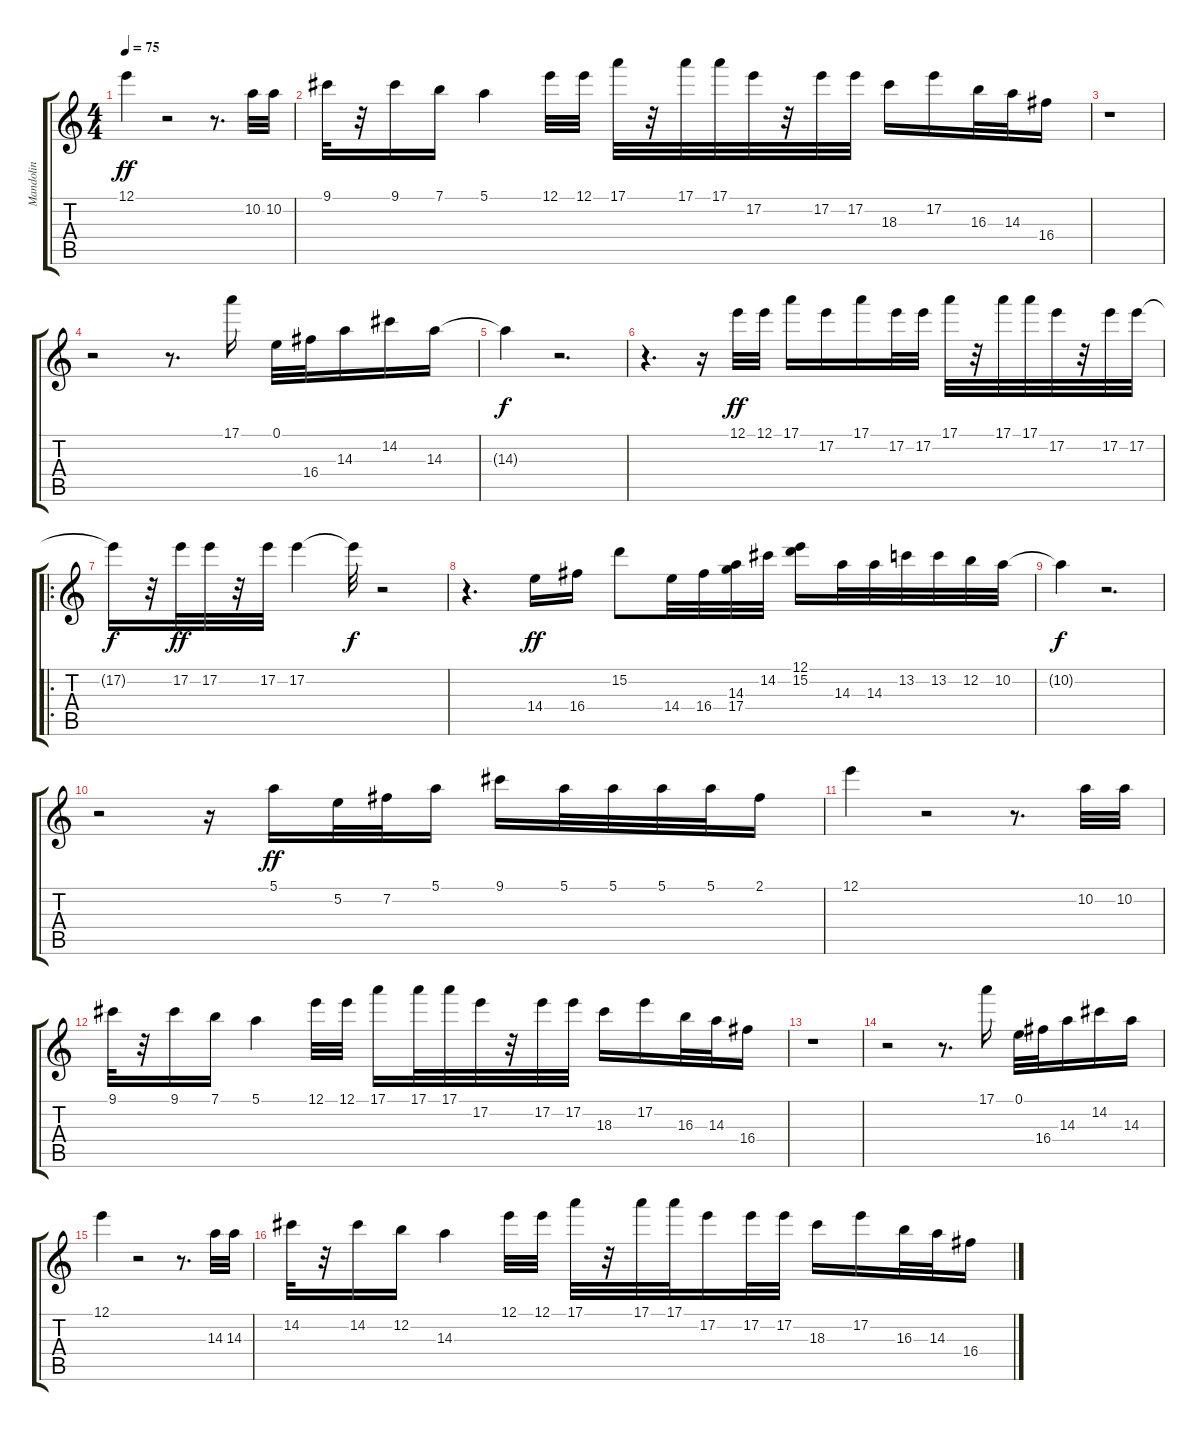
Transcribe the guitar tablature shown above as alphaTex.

\track ("Mandolin" "Mandolin") {instrument acousticguitarnylon}
\staff {score tabs}
\tuning (E4 B3 G3 D3 A2 E2) {hide}
\ts (4 4)
\tempo 75
\clef g2
\ks c
12.1.4{dy ff} r.2 r.8{d} 10.2.32 10.2.32 |
9.1.32 r.32 9.1.16 7.1.16 5.1.4 12.1.32 12.1.32 17.1.32 r.32 17.1.32 17.1.32 17.2.32 r.32 17.2.32 17.2.32 18.3.16 17.2.16 16.3.32 14.3.32 16.4.16 |
r.1 |
r.2 r.8{d} 17.1.16 0.1.32 16.4.32 14.3.16 14.2.16 14.3.16 |
14.3{t}.4{dy f} r.2{d} |
r.4{d} r.16 12.1.32{dy ff} 12.1.32 17.1.16 17.2.16 17.1.16 17.2.32 17.2.32 17.1.32 r.32 17.1.32 17.1.32 17.2.32 r.32 17.2.32 17.2.32 |
\ro
17.2{t}.16{dy f} r.32 17.2.32{dy ff} 17.2.32 r.32 17.2.32 17.2.4 17.2{t}.32{dy f} r.2 |
r.4{d} 14.4.16{dy ff} 16.4.16 15.2.8 14.4.32 16.4.32 (14.3 17.4).32 14.2.32 (12.1 15.2).16 14.3.32 14.3.32 13.2.32 13.2.32 12.2.32 10.2.32 |
10.2{t}.4{dy f} r.2{d} |
r.2 r.16 5.1.16{dy ff} 5.2.32 7.2.32 5.1.16 9.1.16 5.1.32 5.1.32 5.1.32 5.1.32 2.1.16 |
12.1.4 r.2 r.8{d} 10.2.32 10.2.32 |
9.1.32 r.32 9.1.16 7.1.16 5.1.4 12.1.32 12.1.32 17.1.16 17.1.32 17.1.32 17.2.32 r.32 17.2.32 17.2.32 18.3.16 17.2.16 16.3.32 14.3.32 16.4.16 |
r.1 |
r.2 r.8{d} 17.1.16 0.1.32 16.4.32 14.3.16 14.2.16 14.3.16 |
12.1.4 r.2 r.8{d} 14.3.32 14.3.32 |
14.2.32 r.32 14.2.16 12.2.16 14.3.4 12.1.32 12.1.32 17.1.32 r.32 17.1.32 17.1.32 17.2.16 17.2.32 17.2.32 18.3.16 17.2.16 16.3.32 14.3.32 16.4.16
